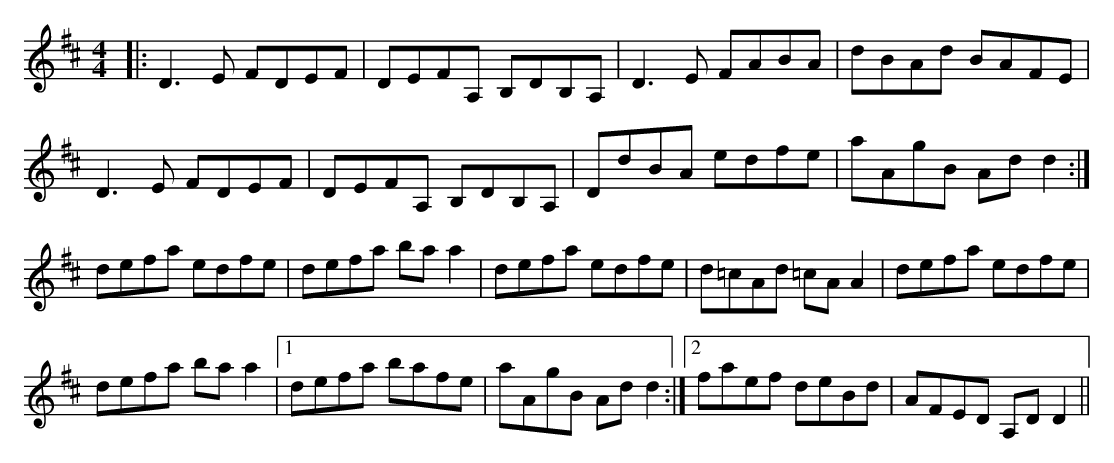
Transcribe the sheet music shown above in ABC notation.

X:1
M:4/4
K:D
|:D3E FDEF|DEFA, B,DB,A,|D3E FABA|dBAd BAFE|
D3E FDEF|DEFA, B,DB,A,|DdBA edfe|aAgB Add2:|
defa edfe|defa baa2|defa edfe|d=cAd =cAA2|defa edfe|
defa baa2|1 defa bafe|aAgB Add2:|2 faef deBd|AFED A,DD2||
